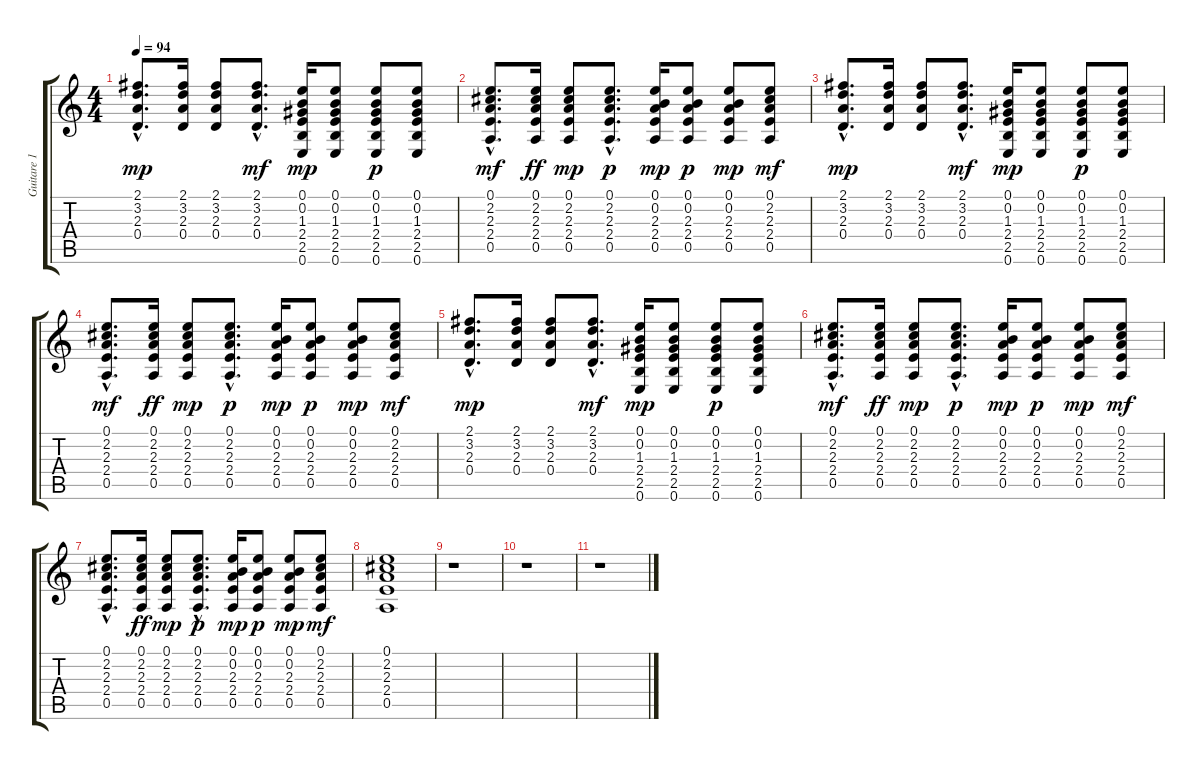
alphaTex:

\track ("Guitare 1" "Guitare 1") {instrument acousticguitarsteel}
\staff {score tabs}
\tuning (E4 B3 G3 D3 A2 E2) {hide}
\ts (4 4)
\tempo 94
\clef g2
\ks c
(2.1{hac} 3.2{hac} 2.3{hac} 0.4{hac}).8{d dy mp} (2.1 3.2 2.3 0.4).16 (2.1 3.2 2.3 0.4).8 (2.1{hac} 3.2{hac} 2.3{hac} 0.4{hac}).8{d dy mf} (0.1 0.2 1.3 2.4 2.5 0.6).16{dy mp} (0.1 0.2 1.3 2.4 2.5 0.6).8 (0.1 0.2 1.3 2.4 2.5 0.6).8{dy p} (0.1 0.2 1.3 2.4 2.5 0.6).8 |
(0.1{hac} 2.2{hac} 2.3{hac} 2.4{hac} 0.5{hac}).8{d dy mf} (0.1 2.2 2.3 2.4 0.5).16{dy ff} (0.1 2.2 2.3 2.4 0.5).8{dy mp} (0.1{hac} 2.2{hac} 2.3{hac} 2.4{hac} 0.5{hac}).8{d dy p} (0.1 0.2 2.3 2.4 0.5).16{dy mp} (0.1 0.2 2.3 2.4 0.5).8{dy p} (0.1 0.2 2.3 2.4 0.5).8{dy mp} (0.1 2.2 2.3 2.4 0.5).8{dy mf} |
(2.1{hac} 3.2{hac} 2.3{hac} 0.4{hac}).8{d dy mp} (2.1 3.2 2.3 0.4).16 (2.1 3.2 2.3 0.4).8 (2.1{hac} 3.2{hac} 2.3{hac} 0.4{hac}).8{d dy mf} (0.1 0.2 1.3 2.4 2.5 0.6).16{dy mp} (0.1 0.2 1.3 2.4 2.5 0.6).8 (0.1 0.2 1.3 2.4 2.5 0.6).8{dy p} (0.1 0.2 1.3 2.4 2.5 0.6).8 |
(0.1{hac} 2.2{hac} 2.3{hac} 2.4{hac} 0.5{hac}).8{d dy mf} (0.1 2.2 2.3 2.4 0.5).16{dy ff} (0.1 2.2 2.3 2.4 0.5).8{dy mp} (0.1{hac} 2.2{hac} 2.3{hac} 2.4{hac} 0.5{hac}).8{d dy p} (0.1 0.2 2.3 2.4 0.5).16{dy mp} (0.1 0.2 2.3 2.4 0.5).8{dy p} (0.1 0.2 2.3 2.4 0.5).8{dy mp} (0.1 2.2 2.3 2.4 0.5).8{dy mf} |
(2.1{hac} 3.2{hac} 2.3{hac} 0.4{hac}).8{d dy mp} (2.1 3.2 2.3 0.4).16 (2.1 3.2 2.3 0.4).8 (2.1{hac} 3.2{hac} 2.3{hac} 0.4{hac}).8{d dy mf} (0.1 0.2 1.3 2.4 2.5 0.6).16{dy mp} (0.1 0.2 1.3 2.4 2.5 0.6).8 (0.1 0.2 1.3 2.4 2.5 0.6).8{dy p} (0.1 0.2 1.3 2.4 2.5 0.6).8 |
(0.1{hac} 2.2{hac} 2.3{hac} 2.4{hac} 0.5{hac}).8{d dy mf} (0.1 2.2 2.3 2.4 0.5).16{dy ff} (0.1 2.2 2.3 2.4 0.5).8{dy mp} (0.1{hac} 2.2{hac} 2.3{hac} 2.4{hac} 0.5{hac}).8{d dy p} (0.1 0.2 2.3 2.4 0.5).16{dy mp} (0.1 0.2 2.3 2.4 0.5).8{dy p} (0.1 0.2 2.3 2.4 0.5).8{dy mp} (0.1 2.2 2.3 2.4 0.5).8{dy mf} |
(0.1{hac} 2.2{hac} 2.3{hac} 2.4{hac} 0.5{hac}).8{d} (0.1 2.2 2.3 2.4 0.5).16{dy ff} (0.1 2.2 2.3 2.4 0.5).8{dy mp} (0.1{hac} 2.2{hac} 2.3{hac} 2.4{hac} 0.5{hac}).8{d dy p} (0.1 0.2 2.3 2.4 0.5).16{dy mp} (0.1 0.2 2.3 2.4 0.5).8{dy p} (0.1 0.2 2.3 2.4 0.5).8{dy mp} (0.1 2.2 2.3 2.4 0.5).8{dy mf} |
(0.1 2.2 2.3 2.4 0.5).1 |
r.1 |
r.1 |
r.1
